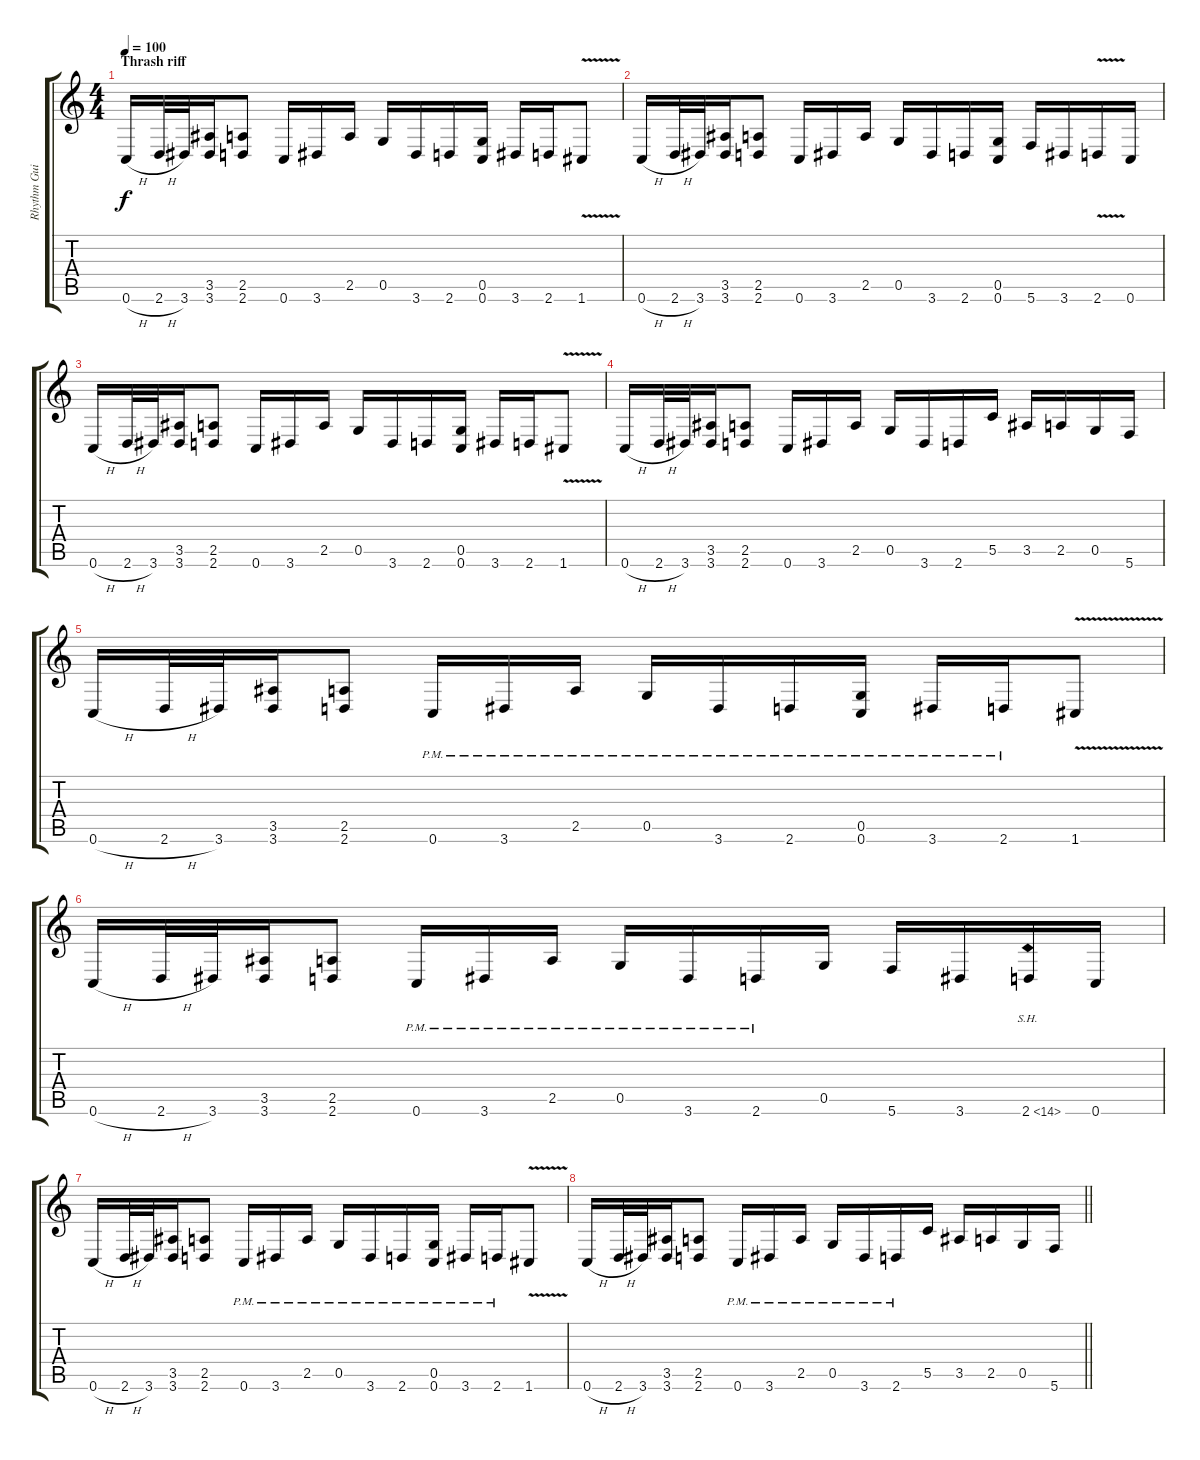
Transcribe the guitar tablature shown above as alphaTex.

\track ("Rhythm Guitar L/Alexi" "Rhythm Gui") {instrument distortionguitar}
\staff {score tabs}
\tuning (D4 A3 F3 C3 G2 C2) {hide}
\ts (4 4)
\section ("" "Thrash riff")
\tempo 100
\clef g2
\ks c
0.6{h}.16{dy f} 2.6{h}.32 3.6.32 (3.5 3.6).16 (2.5 2.6).8 0.6.16 3.6.16 2.5.16 0.5.16 3.6.16 2.6.16 (0.5 0.6).16 3.6.16 2.6.16 1.6{v}.8 |
0.6{h}.16 2.6{h}.32 3.6.32 (3.5 3.6).16 (2.5 2.6).8 0.6.16 3.6.16 2.5.16 0.5.16 3.6.16 2.6.16 (0.5 0.6).16 5.6.16 3.6.16 2.6{v}.16 0.6.16 |
0.6{h}.16 2.6{h}.32 3.6.32 (3.5 3.6).16 (2.5 2.6).8 0.6.16 3.6.16 2.5.16 0.5.16 3.6.16 2.6.16 (0.5 0.6).16 3.6.16 2.6.16 1.6{v}.8 |
0.6{h}.16 2.6{h}.32 3.6.32 (3.5 3.6).16 (2.5 2.6).8 0.6.16 3.6.16 2.5.16 0.5.16 3.6.16 2.6.16 5.5.16 3.5.16 2.5.16 0.5.16 5.6.16 |
0.6{h}.16 2.6{h}.32 3.6.32 (3.5 3.6).16 (2.5 2.6).8 0.6{pm}.16 3.6{pm}.16 2.5{pm}.16 0.5{pm}.16 3.6{pm}.16 2.6{pm}.16 (0.5{pm} 0.6{pm}).16 3.6{pm}.16 2.6{pm}.16 1.6{v}.8 |
0.6{h}.16 2.6{h}.32 3.6.32 (3.5 3.6).16 (2.5 2.6).8 0.6{pm}.16 3.6{pm}.16 2.5{pm}.16 0.5{pm}.16 3.6{pm}.16 2.6{pm}.16 0.5.16 5.6.16 3.6.16 2.6{sh 12}.16 0.6.16 |
0.6{h}.16 2.6{h}.32 3.6.32 (3.5 3.6).16 (2.5 2.6).8 0.6{pm}.16 3.6{pm}.16 2.5{pm}.16 0.5{pm}.16 3.6{pm}.16 2.6{pm}.16 (0.5{pm} 0.6{pm}).16 3.6{pm}.16 2.6{pm}.16 1.6{v}.8 |
\barLineRight lightlight
0.6{h}.16 2.6{h}.32 3.6.32 (3.5 3.6).16 (2.5 2.6).8 0.6{pm}.16 3.6{pm}.16 2.5{pm}.16 0.5{pm}.16 3.6{pm}.16 2.6{pm}.16 5.5.16 3.5.16 2.5.16 0.5.16 5.6.16
